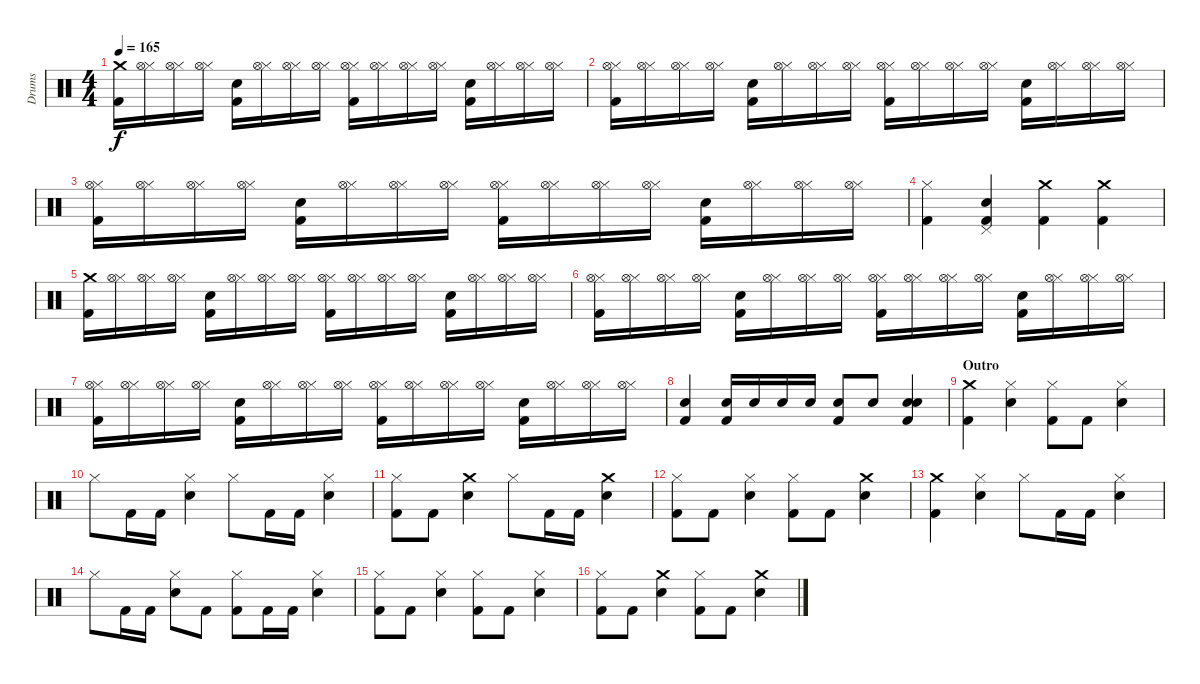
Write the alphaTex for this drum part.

\track ("Drums" "Drums") {instrument percussion}
\staff {score}
\articulation defaults
\ts (4 4)
\tempo 165
\clef neutral
\ks c
("Crash medium (hit)" "Kick (hit) 2").16{dy f} ("Hi-Hat (closed)" "Hi-Hat (open)").16 ("Hi-Hat (closed)" "Hi-Hat (open)").16 ("Hi-Hat (closed)" "Hi-Hat (open)").16 ("Kick (hit) 2" "Snare (hit) 2").16 ("Hi-Hat (closed)" "Hi-Hat (open)").16 ("Hi-Hat (closed)" "Hi-Hat (open)").16 ("Hi-Hat (closed)" "Hi-Hat (open)").16 ("Kick (hit) 2" "Hi-Hat (closed)" "Hi-Hat (open)").16 ("Hi-Hat (closed)" "Hi-Hat (open)").16 ("Hi-Hat (closed)" "Hi-Hat (open)").16 ("Hi-Hat (closed)" "Hi-Hat (open)").16 ("Kick (hit) 2" "Snare (hit) 2").16 ("Hi-Hat (closed)" "Hi-Hat (open)").16 ("Hi-Hat (closed)" "Hi-Hat (open)").16 ("Hi-Hat (closed)" "Hi-Hat (open)").16 |
("Kick (hit) 2" "Hi-Hat (closed)" "Hi-Hat (open)").16 ("Hi-Hat (closed)" "Hi-Hat (open)").16 ("Hi-Hat (closed)" "Hi-Hat (open)").16 ("Hi-Hat (closed)" "Hi-Hat (open)").16 ("Kick (hit) 2" "Snare (hit) 2").16 ("Hi-Hat (closed)" "Hi-Hat (open)").16 ("Hi-Hat (closed)" "Hi-Hat (open)").16 ("Hi-Hat (closed)" "Hi-Hat (open)").16 ("Kick (hit) 2" "Hi-Hat (closed)" "Hi-Hat (open)").16 ("Hi-Hat (closed)" "Hi-Hat (open)").16 ("Hi-Hat (closed)" "Hi-Hat (open)").16 ("Hi-Hat (closed)" "Hi-Hat (open)").16 ("Kick (hit) 2" "Snare (hit) 2").16 ("Hi-Hat (closed)" "Hi-Hat (open)").16 ("Hi-Hat (closed)" "Hi-Hat (open)").16 ("Hi-Hat (closed)" "Hi-Hat (open)").16 |
("Kick (hit) 2" "Hi-Hat (closed)" "Hi-Hat (open)").16 ("Hi-Hat (closed)" "Hi-Hat (open)").16 ("Hi-Hat (closed)" "Hi-Hat (open)").16 ("Hi-Hat (closed)" "Hi-Hat (open)").16 ("Kick (hit) 2" "Snare (hit) 2").16 ("Hi-Hat (closed)" "Hi-Hat (open)").16 ("Hi-Hat (closed)" "Hi-Hat (open)").16 ("Hi-Hat (closed)" "Hi-Hat (open)").16 ("Kick (hit) 2" "Hi-Hat (closed)" "Hi-Hat (open)").16 ("Hi-Hat (closed)" "Hi-Hat (open)").16 ("Hi-Hat (closed)" "Hi-Hat (open)").16 ("Hi-Hat (closed)" "Hi-Hat (open)").16 ("Kick (hit) 2" "Snare (hit) 2").16 ("Hi-Hat (closed)" "Hi-Hat (open)").16 ("Hi-Hat (closed)" "Hi-Hat (open)").16 ("Hi-Hat (closed)" "Hi-Hat (open)").16 |
("Hi-Hat (closed)" "Kick (hit) 2").4 ("Snare (hit) 2" "Kick (hit) 2" "Pedal Hi-Hat (hit)").4 ("Crash medium (hit)" "Kick (hit) 2").4 ("Crash medium (hit)" "Kick (hit) 2").4 |
("Crash medium (hit)" "Kick (hit) 2").16 ("Hi-Hat (closed)" "Hi-Hat (open)").16 ("Hi-Hat (closed)" "Hi-Hat (open)").16 ("Hi-Hat (closed)" "Hi-Hat (open)").16 ("Kick (hit) 2" "Snare (hit) 2").16 ("Hi-Hat (closed)" "Hi-Hat (open)").16 ("Hi-Hat (closed)" "Hi-Hat (open)").16 ("Hi-Hat (closed)" "Hi-Hat (open)").16 ("Kick (hit) 2" "Hi-Hat (closed)" "Hi-Hat (open)").16 ("Hi-Hat (closed)" "Hi-Hat (open)").16 ("Hi-Hat (closed)" "Hi-Hat (open)").16 ("Hi-Hat (closed)" "Hi-Hat (open)").16 ("Kick (hit) 2" "Snare (hit) 2").16 ("Hi-Hat (closed)" "Hi-Hat (open)").16 ("Hi-Hat (closed)" "Hi-Hat (open)").16 ("Hi-Hat (closed)" "Hi-Hat (open)").16 |
("Kick (hit) 2" "Hi-Hat (closed)" "Hi-Hat (open)").16 ("Hi-Hat (closed)" "Hi-Hat (open)").16 ("Hi-Hat (closed)" "Hi-Hat (open)").16 ("Hi-Hat (closed)" "Hi-Hat (open)").16 ("Kick (hit) 2" "Snare (hit) 2").16 ("Hi-Hat (closed)" "Hi-Hat (open)").16 ("Hi-Hat (closed)" "Hi-Hat (open)").16 ("Hi-Hat (closed)" "Hi-Hat (open)").16 ("Kick (hit) 2" "Hi-Hat (closed)" "Hi-Hat (open)").16 ("Hi-Hat (closed)" "Hi-Hat (open)").16 ("Hi-Hat (closed)" "Hi-Hat (open)").16 ("Hi-Hat (closed)" "Hi-Hat (open)").16 ("Kick (hit) 2" "Snare (hit) 2").16 ("Hi-Hat (closed)" "Hi-Hat (open)").16 ("Hi-Hat (closed)" "Hi-Hat (open)").16 ("Hi-Hat (closed)" "Hi-Hat (open)").16 |
("Kick (hit) 2" "Hi-Hat (closed)" "Hi-Hat (open)").16 ("Hi-Hat (closed)" "Hi-Hat (open)").16 ("Hi-Hat (closed)" "Hi-Hat (open)").16 ("Hi-Hat (closed)" "Hi-Hat (open)").16 ("Kick (hit) 2" "Snare (hit) 2").16 ("Hi-Hat (closed)" "Hi-Hat (open)").16 ("Hi-Hat (closed)" "Hi-Hat (open)").16 ("Hi-Hat (closed)" "Hi-Hat (open)").16 ("Kick (hit) 2" "Hi-Hat (closed)" "Hi-Hat (open)").16 ("Hi-Hat (closed)" "Hi-Hat (open)").16 ("Hi-Hat (closed)" "Hi-Hat (open)").16 ("Hi-Hat (closed)" "Hi-Hat (open)").16 ("Kick (hit) 2" "Snare (hit) 2").16 ("Hi-Hat (closed)" "Hi-Hat (open)").16 ("Hi-Hat (closed)" "Hi-Hat (open)").16 ("Hi-Hat (closed)" "Hi-Hat (open)").16 |
("Kick (hit) 2" "Snare (hit) 2").4 ("Kick (hit) 2" "Snare (hit) 2").16 "Snare (hit) 2".16 "Snare (hit) 2".16 "Snare (hit) 2".16 ("Kick (hit) 2" "Snare (hit) 2").8 "Snare (hit) 2".8 ("Snare (hit) 2" "Snare (hit) 2" "Kick (hit) 2").4 |
\section ("" "Outro")
("Kick (hit) 2" "Crash medium (hit)").4 ("Hi-Hat (closed)" "Snare (hit) 2").4 ("Kick (hit) 2" "Hi-Hat (closed)").8 "Kick (hit) 2".8 ("Snare (hit) 2" "Hi-Hat (closed)").4 |
"Hi-Hat (closed)".8 "Kick (hit) 2".16 "Kick (hit) 2".16 ("Snare (hit) 2" "Hi-Hat (closed)").4 "Hi-Hat (closed)".8 "Kick (hit) 2".16 "Kick (hit) 2".16 ("Snare (hit) 2" "Hi-Hat (closed)").4 |
("Hi-Hat (closed)" "Kick (hit) 2").8 "Kick (hit) 2".8 ("Crash medium (hit)" "Snare (hit) 2").4 "Hi-Hat (closed)".8 "Kick (hit) 2".16 "Kick (hit) 2".16 ("Crash medium (hit)" "Snare (hit) 2").4 |
("Hi-Hat (closed)" "Kick (hit) 2").8 "Kick (hit) 2".8 ("Snare (hit) 2" "Hi-Hat (closed)").4 ("Hi-Hat (closed)" "Kick (hit) 2").8 "Kick (hit) 2".8 ("Crash medium (hit)" "Snare (hit) 2").4 |
("Kick (hit) 2" "Crash medium (hit)").4 ("Hi-Hat (closed)" "Snare (hit) 2").4 "Hi-Hat (closed)".8 "Kick (hit) 2".16 "Kick (hit) 2".16 ("Snare (hit) 2" "Hi-Hat (closed)").4 |
"Hi-Hat (closed)".8 "Kick (hit) 2".16 "Kick (hit) 2".16 ("Snare (hit) 2" "Hi-Hat (closed)").8 "Kick (hit) 2".8 ("Kick (hit) 2" "Hi-Hat (closed)").8 "Kick (hit) 2".16 "Kick (hit) 2".16 ("Snare (hit) 2" "Hi-Hat (closed)").4 |
("Hi-Hat (closed)" "Kick (hit) 2").8 "Kick (hit) 2".8 ("Snare (hit) 2" "Hi-Hat (closed)").4 ("Hi-Hat (closed)" "Kick (hit) 2").8 "Kick (hit) 2".8 ("Snare (hit) 2" "Hi-Hat (closed)").4 |
("Hi-Hat (closed)" "Kick (hit) 2").8 "Kick (hit) 2".8 ("Crash medium (hit)" "Snare (hit) 2").4 ("Hi-Hat (closed)" "Kick (hit) 2").8 "Kick (hit) 2".8 ("Crash medium (hit)" "Snare (hit) 2").4
